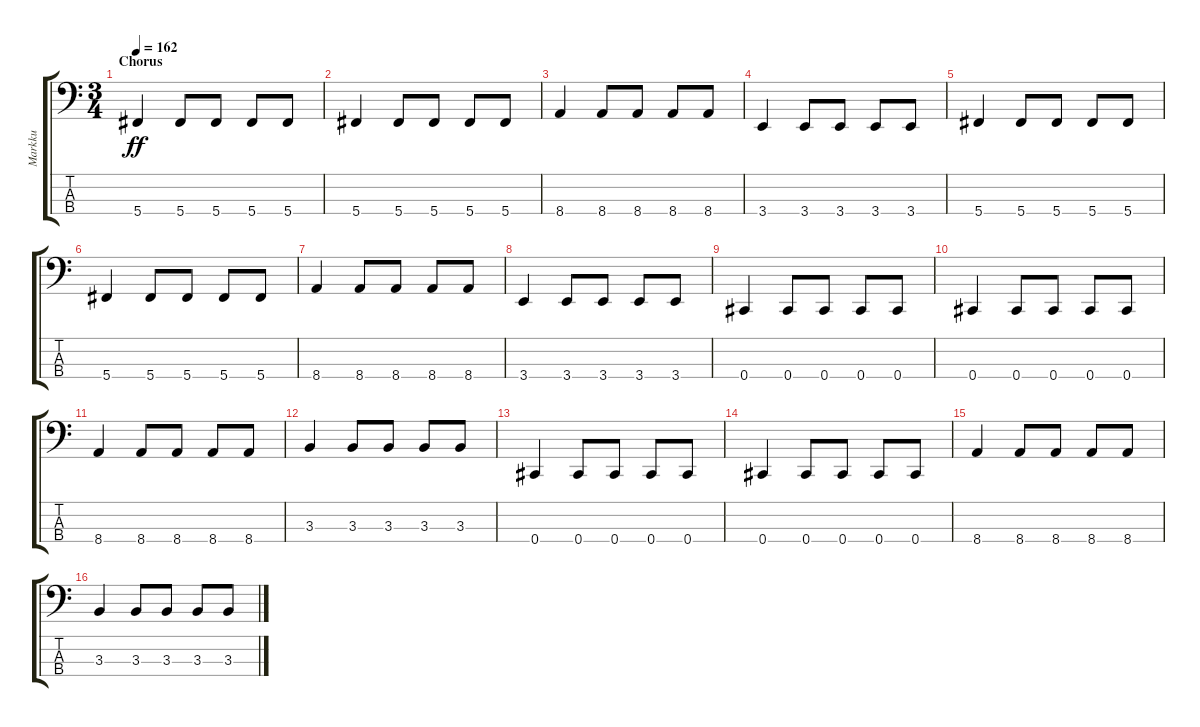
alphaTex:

\track ("Markku" "Markku") {instrument electricbasspick}
\staff {score tabs}
\tuning (Gb2 Db2 Ab1 Db1) {hide}
\ts (3 4)
\section ("" "Chorus")
\tempo 162
\clef f4
\ks c
5.4.4{dy ff} 5.4.8 5.4.8 5.4.8 5.4.8 |
5.4.4 5.4.8 5.4.8 5.4.8 5.4.8 |
8.4.4 8.4.8 8.4.8 8.4.8 8.4.8 |
3.4.4 3.4.8 3.4.8 3.4.8 3.4.8 |
5.4.4 5.4.8 5.4.8 5.4.8 5.4.8 |
5.4.4 5.4.8 5.4.8 5.4.8 5.4.8 |
8.4.4 8.4.8 8.4.8 8.4.8 8.4.8 |
3.4.4 3.4.8 3.4.8 3.4.8 3.4.8 |
0.4.4 0.4.8 0.4.8 0.4.8 0.4.8 |
0.4.4 0.4.8 0.4.8 0.4.8 0.4.8 |
8.4.4 8.4.8 8.4.8 8.4.8 8.4.8 |
3.3.4 3.3.8 3.3.8 3.3.8 3.3.8 |
0.4.4 0.4.8 0.4.8 0.4.8 0.4.8 |
0.4.4 0.4.8 0.4.8 0.4.8 0.4.8 |
8.4.4 8.4.8 8.4.8 8.4.8 8.4.8 |
3.3.4 3.3.8 3.3.8 3.3.8 3.3.8
